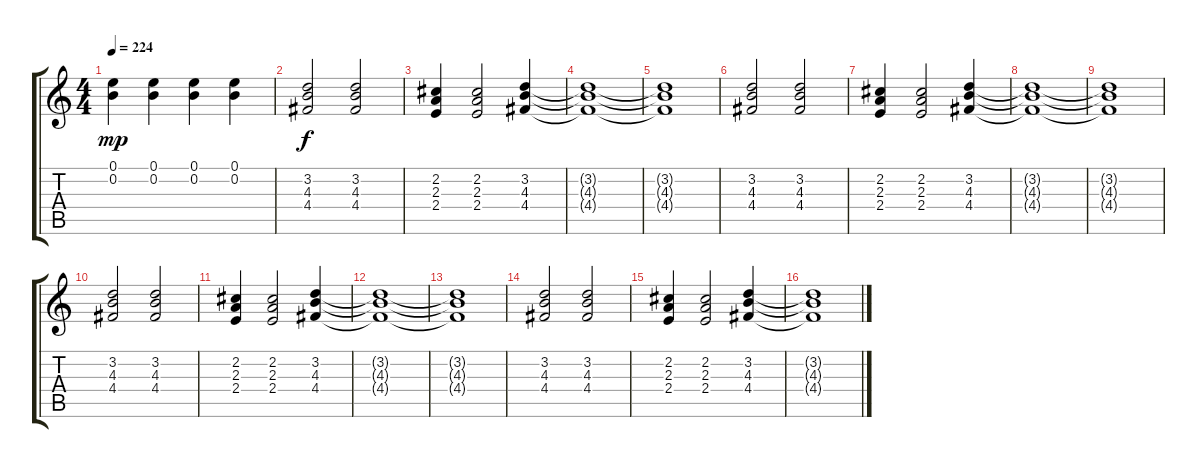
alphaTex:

\track "" {instrument electricguitarclean}
\staff {score tabs}
\tuning (E4 B3 G3 D3 A2 E2) {hide}
\ts (4 4)
\tempo 224
\clef g2
\ks c
(0.1 0.2).4{dy mp} (0.1 0.2).4 (0.1 0.2).4 (0.1 0.2).4 |
(3.2 4.3 4.4).2{dy f} (3.2 4.3 4.4).2 |
(2.2 2.3 2.4).4 (2.2 2.3 2.4).2 (3.2 4.3 4.4).4 |
(3.2{t} 4.3{t} 4.4{t}).1 |
(3.2{t} 4.3{t} 4.4{t}).1 |
(3.2 4.3 4.4).2 (3.2 4.3 4.4).2 |
(2.2 2.3 2.4).4 (2.2 2.3 2.4).2 (3.2 4.3 4.4).4 |
(3.2{t} 4.3{t} 4.4{t}).1 |
(3.2{t} 4.3{t} 4.4{t}).1 |
(3.2 4.3 4.4).2 (3.2 4.3 4.4).2 |
(2.2 2.3 2.4).4 (2.2 2.3 2.4).2 (3.2 4.3 4.4).4 |
(3.2{t} 4.3{t} 4.4{t}).1 |
(3.2{t} 4.3{t} 4.4{t}).1 |
(3.2 4.3 4.4).2 (3.2 4.3 4.4).2 |
(2.2 2.3 2.4).4 (2.2 2.3 2.4).2 (3.2 4.3 4.4).4 |
(3.2{t} 4.3{t} 4.4{t}).1
